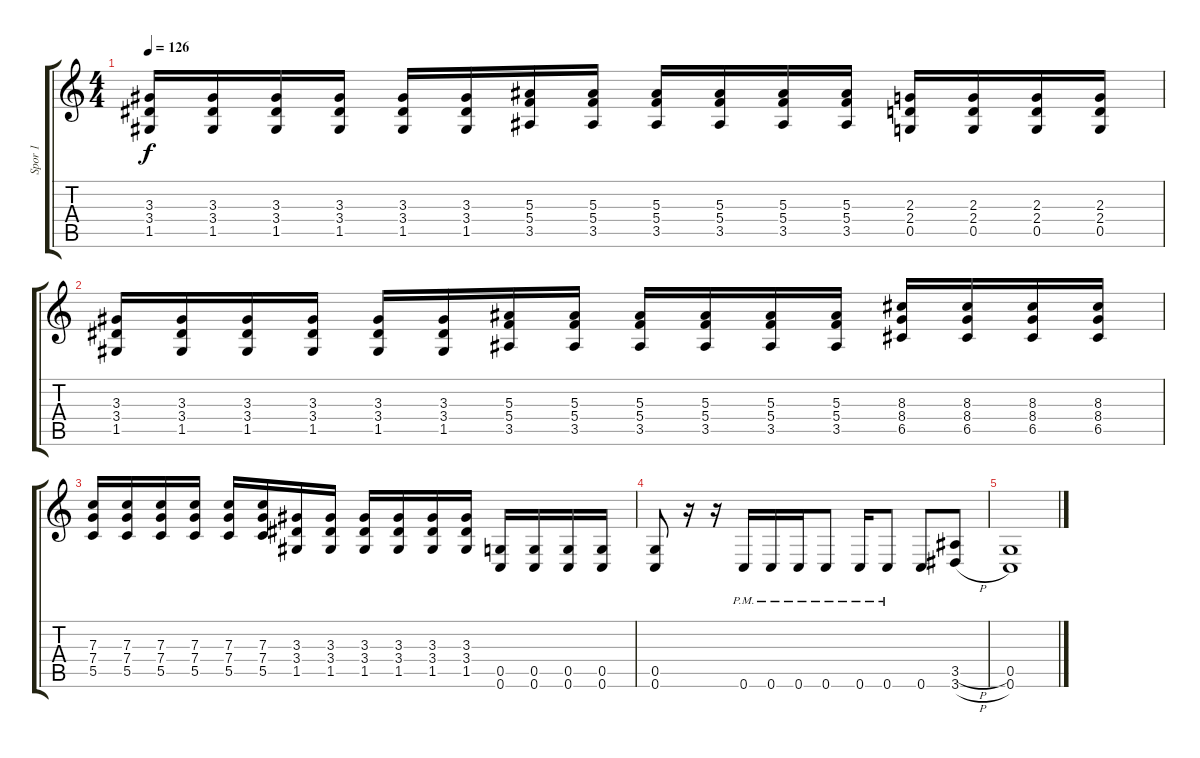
\track ("Spor 1" "Spor 1") {instrument distortionguitar}
\staff {score tabs}
\tuning (D4 A3 F3 C3 G2 C2) {hide}
\ts (4 4)
\tempo 126
\clef g2
\ks c
(3.3 3.4 1.5).16{dy f} (3.3 3.4 1.5).16 (3.3 3.4 1.5).16 (3.3 3.4 1.5).16 (3.3 3.4 1.5).16 (3.3 3.4 1.5).16 (5.3 5.4 3.5).16 (5.3 5.4 3.5).16 (5.3 5.4 3.5).16 (5.3 5.4 3.5).16 (5.3 5.4 3.5).16 (5.3 5.4 3.5).16 (2.3 2.4 0.5).16 (2.3 2.4 0.5).16 (2.3 2.4 0.5).16 (2.3 2.4 0.5).16 |
(3.3 3.4 1.5).16 (3.3 3.4 1.5).16 (3.3 3.4 1.5).16 (3.3 3.4 1.5).16 (3.3 3.4 1.5).16 (3.3 3.4 1.5).16 (5.3 5.4 3.5).16 (5.3 5.4 3.5).16 (5.3 5.4 3.5).16 (5.3 5.4 3.5).16 (5.3 5.4 3.5).16 (5.3 5.4 3.5).16 (8.3 8.4 6.5).16 (8.3 8.4 6.5).16 (8.3 8.4 6.5).16 (8.3 8.4 6.5).16 |
(7.3 7.4 5.5).16 (7.3 7.4 5.5).16 (7.3 7.4 5.5).16 (7.3 7.4 5.5).16 (7.3 7.4 5.5).16 (7.3 7.4 5.5).16 (3.3 3.4 1.5).16 (3.3 3.4 1.5).16 (3.3 3.4 1.5).16 (3.3 3.4 1.5).16 (3.3 3.4 1.5).16 (3.3 3.4 1.5).16 (0.5 0.6).16 (0.5 0.6).16 (0.5 0.6).16 (0.5 0.6).16 |
(0.5 0.6).8 r.16 r.16 0.6{pm}.16 0.6{pm}.16 0.6{pm}.16 0.6{pm}.8 0.6{pm}.16 0.6{pm}.8 0.6.8 (3.5{h} 3.6{h}).8 |
(0.5 0.6).1
